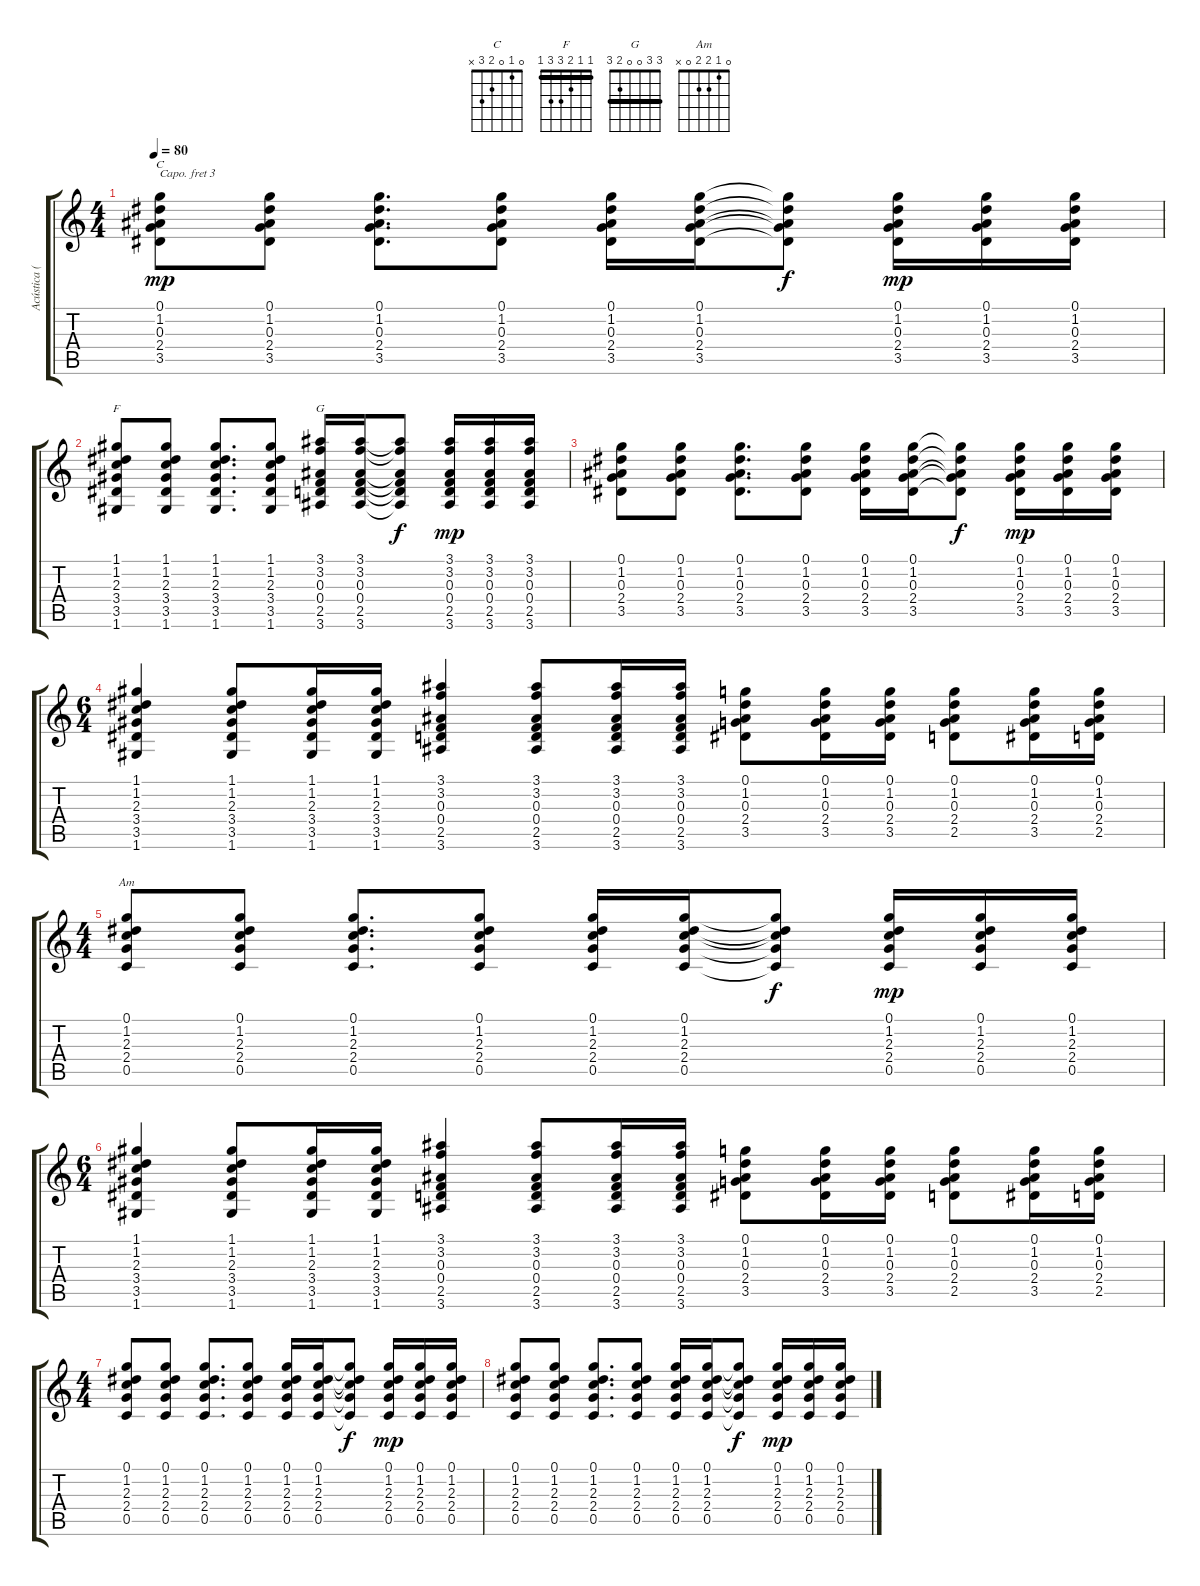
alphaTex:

\track ("Acústica (Accoustic)" "Acústica (") {instrument acousticguitarsteel}
\staff {score tabs}
\capo 3
\tuning (E4 B3 G3 D3 A2 E2) {hide}
\chord ("C" 0 1 0 2 3 x)
\chord ("F" 1 1 2 3 3 1) {barre 1}
\chord ("G" 3 3 0 0 2 3) {barre 3}
\chord ("Am" 0 1 2 2 0 x)
\ts (4 4)
\tempo 80
\clef g2
\ks c
(0.1 1.2 0.3 2.4 3.5).8{ch "C" dy mp} (0.1 1.2 0.3 2.4 3.5).8 (0.1 1.2 0.3 2.4 3.5).8{d} (0.1 1.2 0.3 2.4 3.5).8 (0.1 1.2 0.3 2.4 3.5).16 (0.1 1.2 0.3 2.4 3.5).16 (0.1{t} 1.2{t} 0.3{t} 2.4{t} 3.5{t}).8{dy f} (0.1 1.2 0.3 2.4 3.5).16{dy mp} (0.1 1.2 0.3 2.4 3.5).16 (0.1 1.2 0.3 2.4 3.5).16 |
(1.1 1.2 2.3 3.4 3.5 1.6).8{ch "F"} (1.1 1.2 2.3 3.4 3.5 1.6).8 (1.1 1.2 2.3 3.4 3.5 1.6).8{d} (1.1 1.2 2.3 3.4 3.5 1.6).8 (3.1 3.2 0.3 0.4 2.5 3.6).16{ch "G"} (3.1 3.2 0.3 0.4 2.5 3.6).16 (3.1{t} 3.2{t} 0.3{t} 0.4{t} 2.5{t} 3.6{t}).8{dy f} (3.1 3.2 0.3 0.4 2.5 3.6).16{dy mp} (3.1 3.2 0.3 0.4 2.5 3.6).16 (3.1 3.2 0.3 0.4 2.5 3.6).16 |
(0.1 1.2 0.3 2.4 3.5).8 (0.1 1.2 0.3 2.4 3.5).8 (0.1 1.2 0.3 2.4 3.5).8{d} (0.1 1.2 0.3 2.4 3.5).8 (0.1 1.2 0.3 2.4 3.5).16 (0.1 1.2 0.3 2.4 3.5).16 (0.1{t} 1.2{t} 0.3{t} 2.4{t} 3.5{t}).8{dy f} (0.1 1.2 0.3 2.4 3.5).16{dy mp} (0.1 1.2 0.3 2.4 3.5).16 (0.1 1.2 0.3 2.4 3.5).16 |
\ts (6 4)
(1.1 1.2 2.3 3.4 3.5 1.6).4 (1.1 1.2 2.3 3.4 3.5 1.6).8 (1.1 1.2 2.3 3.4 3.5 1.6).16 (1.1 1.2 2.3 3.4 3.5 1.6).16 (3.1 3.2 0.3 0.4 2.5 3.6).4 (3.1 3.2 0.3 0.4 2.5 3.6).8 (3.1 3.2 0.3 0.4 2.5 3.6).16 (3.1 3.2 0.3 0.4 2.5 3.6).16 (0.1 1.2 0.3 2.4 3.5).8 (0.1 1.2 0.3 2.4 3.5).16 (0.1 1.2 0.3 2.4 3.5).16 (0.1 1.2 0.3 2.4 2.5).8 (0.1 1.2 0.3 2.4 3.5).16 (0.1 1.2 0.3 2.4 2.5).16 |
\ts (4 4)
(0.1 1.2 2.3 2.4 0.5).8{ch "Am"} (0.1 1.2 2.3 2.4 0.5).8 (0.1 1.2 2.3 2.4 0.5).8{d} (0.1 1.2 2.3 2.4 0.5).8 (0.1 1.2 2.3 2.4 0.5).16 (0.1 1.2 2.3 2.4 0.5).16 (0.1{t} 1.2{t} 2.3{t} 2.4{t} 0.5{t}).8{dy f} (0.1 1.2 2.3 2.4 0.5).16{dy mp} (0.1 1.2 2.3 2.4 0.5).16 (0.1 1.2 2.3 2.4 0.5).16 |
\ts (6 4)
(1.1 1.2 2.3 3.4 3.5 1.6).4 (1.1 1.2 2.3 3.4 3.5 1.6).8 (1.1 1.2 2.3 3.4 3.5 1.6).16 (1.1 1.2 2.3 3.4 3.5 1.6).16 (3.1 3.2 0.3 0.4 2.5 3.6).4 (3.1 3.2 0.3 0.4 2.5 3.6).8 (3.1 3.2 0.3 0.4 2.5 3.6).16 (3.1 3.2 0.3 0.4 2.5 3.6).16 (0.1 1.2 0.3 2.4 3.5).8 (0.1 1.2 0.3 2.4 3.5).16 (0.1 1.2 0.3 2.4 3.5).16 (0.1 1.2 0.3 2.4 2.5).8 (0.1 1.2 0.3 2.4 3.5).16 (0.1 1.2 0.3 2.4 2.5).16 |
\ts (4 4)
(0.1 1.2 2.3 2.4 0.5).8 (0.1 1.2 2.3 2.4 0.5).8 (0.1 1.2 2.3 2.4 0.5).8{d} (0.1 1.2 2.3 2.4 0.5).8 (0.1 1.2 2.3 2.4 0.5).16 (0.1 1.2 2.3 2.4 0.5).16 (0.1{t} 1.2{t} 2.3{t} 2.4{t} 0.5{t}).8{dy f} (0.1 1.2 2.3 2.4 0.5).16{dy mp} (0.1 1.2 2.3 2.4 0.5).16 (0.1 1.2 2.3 2.4 0.5).16 |
(0.1 1.2 2.3 2.4 0.5).8 (0.1 1.2 2.3 2.4 0.5).8 (0.1 1.2 2.3 2.4 0.5).8{d} (0.1 1.2 2.3 2.4 0.5).8 (0.1 1.2 2.3 2.4 0.5).16 (0.1 1.2 2.3 2.4 0.5).16 (0.1{t} 1.2{t} 2.3{t} 2.4{t} 0.5{t}).8{dy f} (0.1 1.2 2.3 2.4 0.5).16{dy mp} (0.1 1.2 2.3 2.4 0.5).16 (0.1 1.2 2.3 2.4 0.5).16
